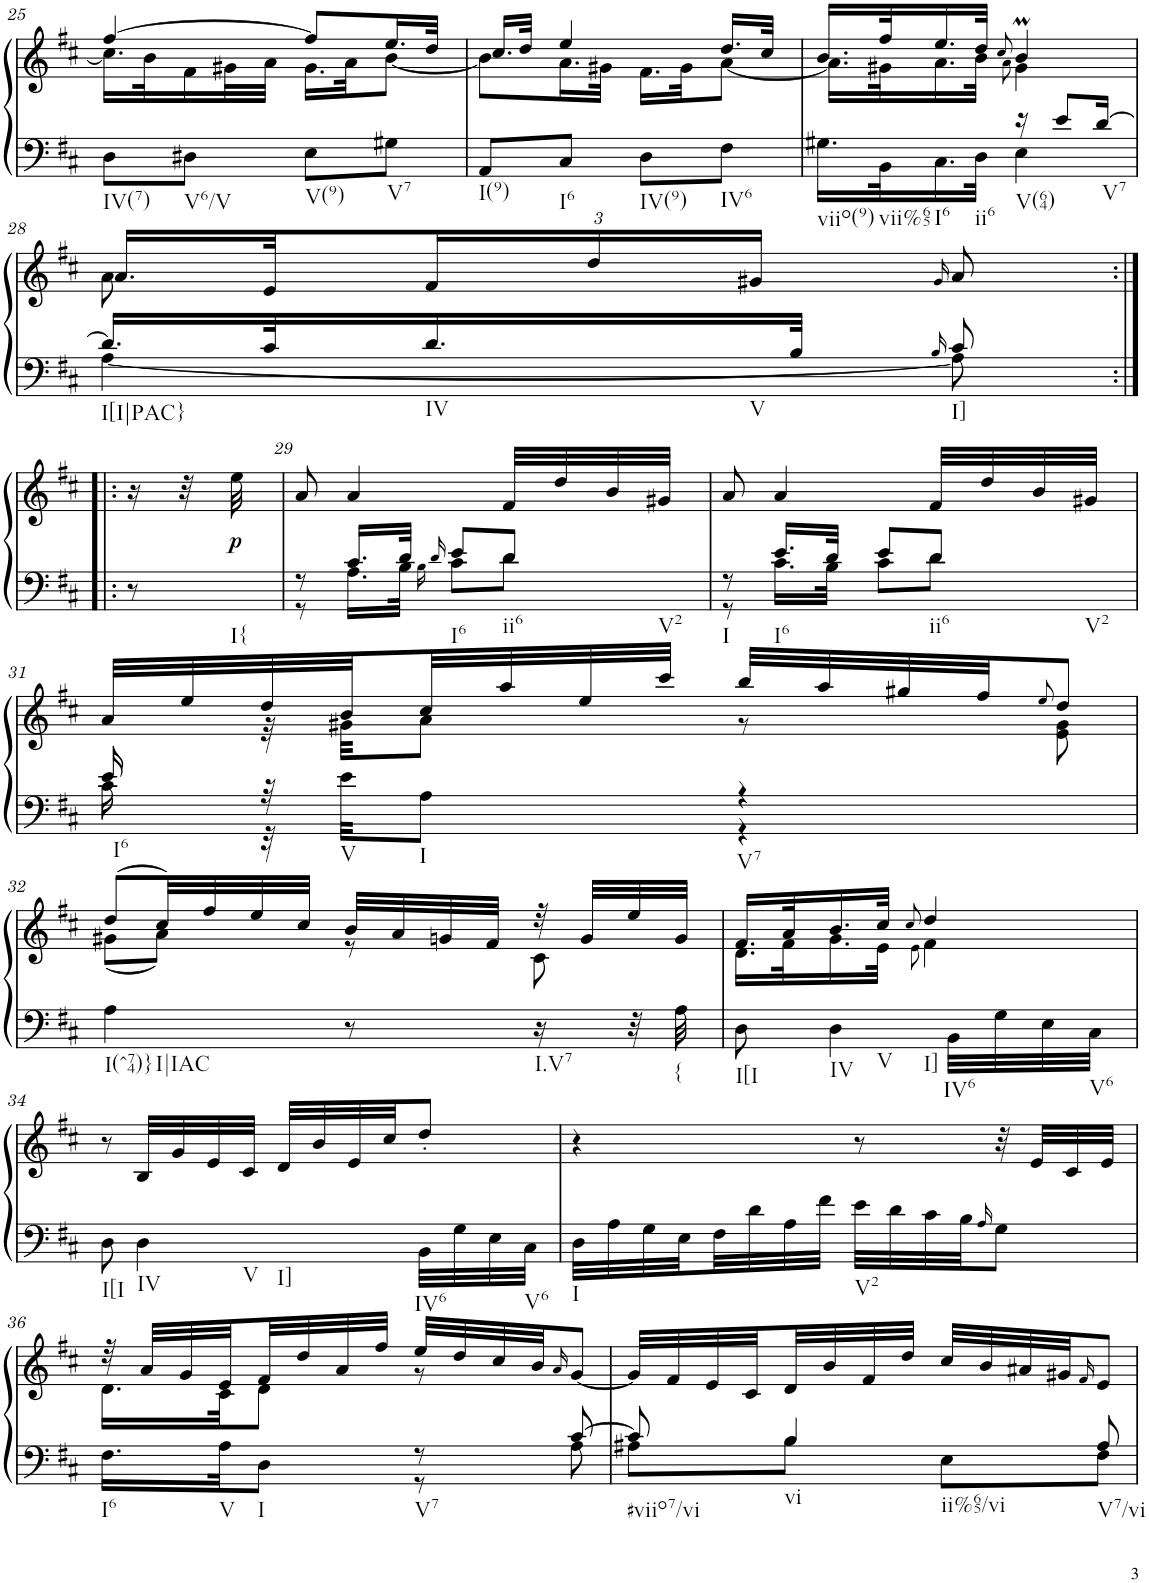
**kern	**kern	**dynam
*part1	*part1	*part1
*staff2	*staff1	*staff1/2
*I"Klavier links	*	*
!!LO:PB:g=z
*clefF4	*clefG2	*
*k[f#c#]	*k[f#c#]	*
*M2/4	*M2/4	*
=25	=25	=25
*	*^	*
!LO:TX:b:t=IV(7)	!	!	!
8D\L	[4ff#/	16.cc#\LL]	.
.	.	32b\K	.
!LO:TX:b:t=V6/V	!	!	!
8D#X\J	.	16f#\	.
.	.	32g#X\L	.
.	.	32a\JJJ	.
!LO:TX:b:t=V(9)	!	!	!
8E\L	8ff#/L]	16.g#\LL	.
.	.	32a\JK	.
!LO:TX:b:t=V7	!	!	!
8G#X\J	16.ee/L	[8b\J	.
.	32dd/JJk	.	.
=26	=26	=26	=26
!LO:TX:b:t=I(9)	!	!	!
8AA/L	16.cc#/LL	8b\L]	.
.	32dd/JJk	.	.
!LO:TX:b:t=I6	!	!	!
8C#/J	4ee/	16.a\L	.
.	.	32g#X\JJk	.
!LO:TX:b:t=IV(9)	!	!	!
8D\L	.	16.f#\LL	.
.	.	32g#\JK	.
!LO:TX:b:t=IV6	!	!	!
8F#\J	16.dd/LL	[8a\J	.
.	32cc#/JJk	.	.
=27	=27	=27	=27
*^	*	*	*
!LO:TX:b:t=viio(9)	!	!	!	!
16.G#X\LL	4ryy	16.b/LL	16.a\LL]	.
!LO:TX:b:t=vii%65	!	!	!	!
32BB\K	.	32ff#/K	32g#X\K	.
!LO:TX:b:t=I6	!	!	!	!
16.C#\	.	16.ee/	16.a\	.
!LO:TX:b:t=ii6	!	!	!	!
32D\JJk	.	32dd/JJk	32b\JJk	.
.	.	8qcc#/	8qa\	.
!LO:TX:b:t=V(64)	!	!	!	!
16r	4E\	4bM/	4g#\	.
8e/L	.	.	.	.
!LO:TX:b:t=V7	!	!	!	!
[16d/Jk	.	.	.	.
!!LO:LB:g=z	!!
=28	=28	=28	=28	=28
!LO:TX:b:t=I[I|PAC}	!	!	!	!
16.d/LL]	[4A\	16.a/LL	8a\	.
32c#/K	.	32e/K	.	.
*	*	*Xbrackettup	*	*
!LO:TX:b:t=IV	!	!	!	!
!LO:TX:b:t=V	!	!	!	!
16.d/	.	24f#/	4ryy	.
.	.	24dd/	.	.
.	.	24g#X/JJ	.	.
32B/JJk	.	.	.	.
16qB/	.	16qg#/	.	.
!LO:TX:b:t=I]	!	!	!	!
8c#/	8A\]	8a/	.	.
*	*	*v	*v	*
!!LO:LB:g=z
=28X1:|!|:	=28X1:|!|:	=28X1:|!|:	=28X1:|!|:
!LO:TX:b:t=I{	!	!	!
*v	*v	*	*
8r	16r	.
.	32r	.
!	!	!LO:DY:b
.	32ee\	p
=29	=29	=29
*^	*	*
8r	8r	8a/	.
16.c#/LL	16.A\LL	4a/	.
32d/JJk	32B\JJk	.	.
16qd/	16qB\	.	.
!LO:TX:b:t=I6	!	!	!
8e/L	8c#\L	.	.
!LO:TX:b:t=ii6	!	!	!
!LO:TX:b:t=V2	!	!	!
8d/J	8d\J	32f#/LLL	.
.	.	32dd/	.
.	.	32b/	.
.	.	32g#X/JJJ	.
=30	=30	=30	=30
!LO:TX:b:t=I	!	!	!
8r	8r	8a/	.
!LO:TX:b:t=I6	!	!	!
16.e/LL	16.c#\LL	4a/	.
32d/JJk	32B\JJk	.	.
8e/L	8c#\L	.	.
!LO:TX:b:t=ii6	!	!	!
!LO:TX:b:t=V2	!	!	!
8d/J	8d\J	32f#/LLL	.
.	.	32dd/	.
.	.	32b/	.
.	.	32g#X/JJJ	.
!!LO:LB:g=z
=31	=31	=31	=31
*	*	*^	*
!LO:TX:b:t=I6	!	!	!	!
16e/	16c#\	32a/LLL	16ryy	.
.	.	32ee/	.	.
32r	32r	32dd/	32r	.
!LO:TX:b:t=V	!	!	!	!
32e\KKL	32ryy	32b/	32g#X\KKL	.
!LO:TX:b:t=I	!	!	!	!
*v	*v	*	*	*
8A\J	32cc#/	8a\J	.
.	32aa/	.	.
.	32ee/	.	.
.	32ccc#/JJJ	.	.
*^	*	*	*
!LO:TX:b:t=V7	!	!	!	!
4r	4r	32bb/LLL	8r	.
.	.	32aa/	.	.
.	.	32gg#X/	.	.
.	.	32ff#/JJ	.	.
.	.	8qee/	.	.
.	.	8dd/J	8e\ 8g#\	.
*v	*v	*	*	*
!!LO:LB:g=z	!!
=32	=32	=32	=32
!LO:TX:b:t=I(^74)}	!	!	!
!LO:TX:b:t=I|IAC	!	!	!
4A\	(8dd/L	(8g#X\L	.
.	32cc#/LL)	8a\J)	.
.	32ff#/	.	.
.	32ee/	.	.
.	32cc#/JJJ	.	.
8r	32b/LLL	8r	.
.	32a/	.	.
.	32gn/	.	.
.	32f#/JJJ	.	.
!LO:TX:b:t=I.V7	!	!	!
16r	32r	8c#\	.
.	32g/LLL	.	.
32r	32ee/	.	.
!LO:TX:b:t={	!	!	!
32A\	32g/JJJ	.	.
=33	=33	=33	=33
!LO:TX:b:t=I[I	!	!	!
8D\	16.f#/LL	16.d\LL	.
.	32a/K	32f#\K	.
!LO:TX:b:t=IV	!	!	!
!LO:TX:b:t=V	!	!	!
!LO:TX:b:t=I]	!	!	!
4D\	16.b/	16.g\	.
.	32cc#/JJk	32e\JJk	.
.	8qcc#/	8qe\	.
.	4dd/	4f#\	.
!LO:TX:b:t=IV6	!	!	!
32BB\LLL	.	.	.
32G\	.	.	.
32E\	.	.	.
!LO:TX:b:t=V6	!	!	!
32C#\JJJ	.	.	.
*	*v	*v	*
!!LO:LB:g=z
=34	=34	=34
!LO:TX:b:t=I[I	!	!
8D\	8r	.
!LO:TX:b:t=IV	!	!
!LO:TX:b:t=V	!	!
!LO:TX:b:t=I]	!	!
4D\	32B/LLL	.
.	32g/	.
.	32e/	.
.	32c#/JJJ	.
.	32d/LLL	.
.	32b/	.
.	32e/	.
.	32cc#/JJ	.
!LO:TX:b:t=IV6	!	!
32BB\LLL	8dd'/J	.
32G\	.	.
32E\	.	.
!LO:TX:b:t=V6	!	!
32C#\JJJ	.	.
=35	=35	=35
!LO:TX:b:t=I	!	!
32D\LLL	4r	.
32A\	.	.
32G\	.	.
32E\	.	.
32F#\	.	.
32d\	.	.
32A\	.	.
32f#\JJJ	.	.
!LO:TX:b:t=V2	!	!
32e\LLL	8r	.
32d\	.	.
32c#\	.	.
32B\JJ	.	.
16qA/	.	.
8G\J	32r	.
.	32e/LLL	.
.	32c#/	.
.	32e/JJJ	.
!!LO:LB:g=z
=36	=36	=36
*^	*^	*
!LO:TX:b:t=I6	!	!	!	!
16.F#\LL	4ryy	32r	16.d\LL	.
.	.	32a/LLL	.	.
.	.	32g/	.	.
!LO:TX:b:t=V	!	!	!	!
32A\JK	.	32e/	32c#\JK	.
!LO:TX:b:t=I	!	!	!	!
8D\J	.	32f#/	8d\J	.
.	.	32dd/	.	.
.	.	32a/	.	.
.	.	32ff#/JJJ	.	.
!LO:TX:b:t=V7	!	!	!	!
8r	8r	32ee/LLL	8r	.
.	.	32dd/	.	.
.	.	32cc#/	.	.
.	.	32b/JJ	.	.
.	.	16qa/	.	.
[8c#/	8A\	[8g/J	8ryy	.
=37	=37	=37	=37	=37
!LO:TX:b:t=#viio7/vi	!	!	!	!
*	*	*v	*v	*
8c#/]	8A#X\L	32g/LLL]	.
.	.	32f#/	.
.	.	32e/	.
.	.	32c#/	.
!LO:TX:b:t=vi	!	!	!
!LO:TX:b:t=ii%65/vi	!	!	!
4B/	8B\J	32d/	.
.	.	32b/	.
.	.	32f#/	.
.	.	32dd/JJJ	.
.	8E\L	32cc#/LLL	.
.	.	32b/	.
.	.	32a#X/	.
.	.	32g#X/JJ	.
.	.	16qf#/	.
!LO:TX:b:t=V7/vi	!	!	!
8A#/	8F#\J	8e/J	.
*v	*v	*	*
=	=	=
*-	*-	*-
